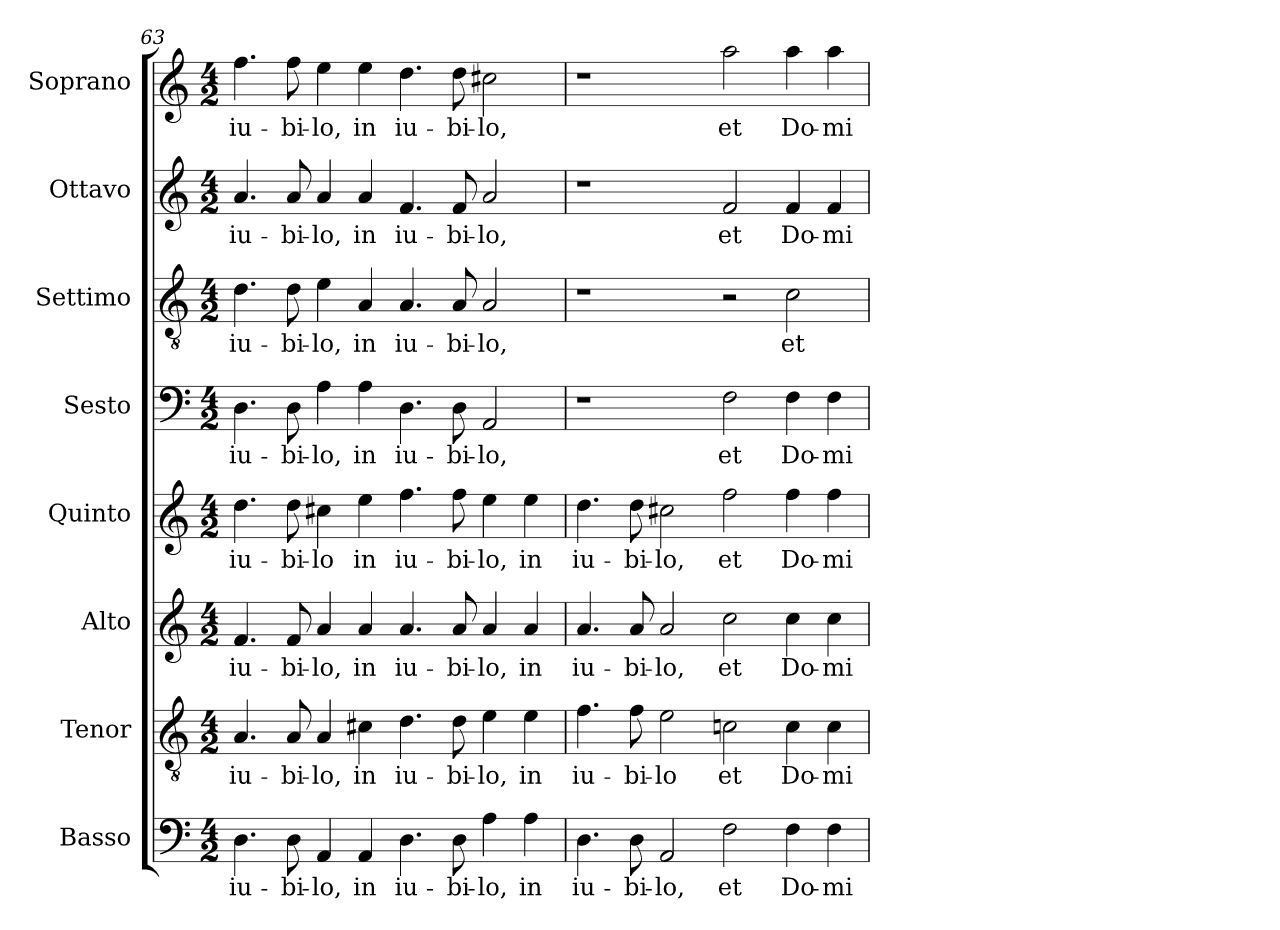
**kern	**text	**kern	**text	**kern	**text	**kern	**text	**kern	**text	**kern	**text	**kern	**text	**kern	**text
*part8	*part8	*part7	*part7	*part6	*part6	*part5	*part5	*part4	*part4	*part3	*part3	*part2	*part2	*part1	*part1
*staff8	*staff8	*staff7	*staff7	*staff6	*staff6	*staff5	*staff5	*staff4	*staff4	*staff3	*staff3	*staff2	*staff2	*staff1	*staff1
*I"Basso	*	*I"Tenor	*	*I"Alto	*	*I"Quinto	*	*I"Sesto	*	*I"Settimo	*	*I"Ottavo	*	*I"Soprano	*
*I'B.	*	*I'T.	*	*I'A.	*	*I'Q.	*	*I'Ss.	*	*I'St.	*	*I'Ot.	*	*I'S.	*
*clefF4	*	*clefGv2	*	*clefG2	*	*clefG2	*	*clefF4	*	*clefGv2	*	*clefG2	*	*clefG2	*
*	*	*ITrd7c12	*	*	*	*	*	*	*	*ITrd7c12	*	*	*	*	*
*k[]	*	*k[]	*	*k[]	*	*k[]	*	*k[]	*	*k[]	*	*k[]	*	*k[]	*
*C:	*	*C:	*	*C:	*	*C:	*	*C:	*	*C:	*	*C:	*	*C:	*
*M4/2	*	*M4/2	*	*M4/2	*	*M4/2	*	*M4/2	*	*M4/2	*	*M4/2	*	*M4/2	*
=63	=63	=63	=63	=63	=63	=63	=63	=63	=63	=63	=63	=63	=63	=63	=63
!	!LO:LY:b:color=#000000	!	!	!	!	!	!	!	!	!	!	!	!	!	!
!	!	!	!LO:LY:b:color=#000000	!	!	!	!	!	!	!	!	!	!	!	!
!	!	!	!	!	!LO:LY:b:color=#000000	!	!	!	!	!	!	!	!	!	!
!	!	!	!	!	!	!	!LO:LY:b:color=#000000	!	!	!	!	!	!	!	!
!	!	!	!	!	!	!	!	!	!LO:LY:b:color=#000000	!	!	!	!	!	!
!	!	!	!	!	!	!	!	!	!	!	!LO:LY:b:color=#000000	!	!	!	!
!	!	!	!	!	!	!	!	!	!	!	!	!	!LO:LY:b:color=#000000	!	!
!	!	!	!	!	!	!	!	!	!	!	!	!	!	!	!LO:LY:b:color=#000000
4.Di\	iu-	4.AAi/	iu-	4.fi/	iu-	4.ddi\	iu-	4.Di\	iu-	4.Di\	iu-	4.ai/	iu-	4.ffi\	iu-
!	!LO:LY:b:color=#000000	!	!	!	!	!	!	!	!	!	!	!	!	!	!
!	!	!	!LO:LY:b:color=#000000	!	!	!	!	!	!	!	!	!	!	!	!
!	!	!	!	!	!LO:LY:b:color=#000000	!	!	!	!	!	!	!	!	!	!
!	!	!	!	!	!	!	!LO:LY:b:color=#000000	!	!	!	!	!	!	!	!
!	!	!	!	!	!	!	!	!	!LO:LY:b:color=#000000	!	!	!	!	!	!
!	!	!	!	!	!	!	!	!	!	!	!LO:LY:b:color=#000000	!	!	!	!
!	!	!	!	!	!	!	!	!	!	!	!	!	!LO:LY:b:color=#000000	!	!
!	!	!	!	!	!	!	!	!	!	!	!	!	!	!	!LO:LY:b:color=#000000
8Di\	-bi-	8AAi/	-bi-	8fi/	-bi-	8ddi\	-bi-	8Di\	-bi-	8Di\	-bi-	8ai/	-bi-	8ffi\	-bi-
!	!LO:LY:b:color=#000000	!	!	!	!	!	!	!	!	!	!	!	!	!	!
!	!	!	!LO:LY:b:color=#000000	!	!	!	!	!	!	!	!	!	!	!	!
!	!	!	!	!	!LO:LY:b:color=#000000	!	!	!	!	!	!	!	!	!	!
!	!	!	!	!	!	!	!LO:LY:b:color=#000000	!	!	!	!	!	!	!	!
!	!	!	!	!	!	!	!	!	!LO:LY:b:color=#000000	!	!	!	!	!	!
!	!	!	!	!	!	!	!	!	!	!	!LO:LY:b:color=#000000	!	!	!	!
!	!	!	!	!	!	!	!	!	!	!	!	!	!LO:LY:b:color=#000000	!	!
!	!	!	!	!	!	!	!	!	!	!	!	!	!	!	!LO:LY:b:color=#000000
4AAi/	-lo,	4AAi/	-lo,	4ai/	-lo,	4cc#Xi\	-lo	4Ai\	-lo,	4Ei\	-lo,	4ai/	-lo,	4eei\	-lo,
!	!LO:LY:b:color=#000000	!	!	!	!	!	!	!	!	!	!	!	!	!	!
!	!	!	!LO:LY:b:color=#000000	!	!	!	!	!	!	!	!	!	!	!	!
!	!	!	!	!	!LO:LY:b:color=#000000	!	!	!	!	!	!	!	!	!	!
!	!	!	!	!	!	!	!LO:LY:b:color=#000000	!	!	!	!	!	!	!	!
!	!	!	!	!	!	!	!	!	!LO:LY:b:color=#000000	!	!	!	!	!	!
!	!	!	!	!	!	!	!	!	!	!	!LO:LY:b:color=#000000	!	!	!	!
!	!	!	!	!	!	!	!	!	!	!	!	!	!LO:LY:b:color=#000000	!	!
!	!	!	!	!	!	!	!	!	!	!	!	!	!	!	!LO:LY:b:color=#000000
4AAi/	in	4C#Xi\	in	4ai/	in	4eei\	in	4Ai\	in	4AAi/	in	4ai/	in	4eei\	in
!	!LO:LY:b:color=#000000	!	!	!	!	!	!	!	!	!	!	!	!	!	!
!	!	!	!LO:LY:b:color=#000000	!	!	!	!	!	!	!	!	!	!	!	!
!	!	!	!	!	!LO:LY:b:color=#000000	!	!	!	!	!	!	!	!	!	!
!	!	!	!	!	!	!	!LO:LY:b:color=#000000	!	!	!	!	!	!	!	!
!	!	!	!	!	!	!	!	!	!LO:LY:b:color=#000000	!	!	!	!	!	!
!	!	!	!	!	!	!	!	!	!	!	!LO:LY:b:color=#000000	!	!	!	!
!	!	!	!	!	!	!	!	!	!	!	!	!	!LO:LY:b:color=#000000	!	!
!	!	!	!	!	!	!	!	!	!	!	!	!	!	!	!LO:LY:b:color=#000000
4.Di\	iu-	4.Di\	iu-	4.ai/	iu-	4.ffi\	iu-	4.Di\	iu-	4.AAi/	iu-	4.fi/	iu-	4.ddi\	iu-
!	!LO:LY:b:color=#000000	!	!	!	!	!	!	!	!	!	!	!	!	!	!
!	!	!	!LO:LY:b:color=#000000	!	!	!	!	!	!	!	!	!	!	!	!
!	!	!	!	!	!LO:LY:b:color=#000000	!	!	!	!	!	!	!	!	!	!
!	!	!	!	!	!	!	!LO:LY:b:color=#000000	!	!	!	!	!	!	!	!
!	!	!	!	!	!	!	!	!	!LO:LY:b:color=#000000	!	!	!	!	!	!
!	!	!	!	!	!	!	!	!	!	!	!LO:LY:b:color=#000000	!	!	!	!
!	!	!	!	!	!	!	!	!	!	!	!	!	!LO:LY:b:color=#000000	!	!
!	!	!	!	!	!	!	!	!	!	!	!	!	!	!	!LO:LY:b:color=#000000
8Di\	-bi-	8Di\	-bi-	8ai/	-bi-	8ffi\	-bi-	8Di\	-bi-	8AAi/	-bi-	8fi/	-bi-	8ddi\	-bi-
!	!LO:LY:b:color=#000000	!	!	!	!	!	!	!	!	!	!	!	!	!	!
!	!	!	!LO:LY:b:color=#000000	!	!	!	!	!	!	!	!	!	!	!	!
!	!	!	!	!	!LO:LY:b:color=#000000	!	!	!	!	!	!	!	!	!	!
!	!	!	!	!	!	!	!LO:LY:b:color=#000000	!	!	!	!	!	!	!	!
!	!	!	!	!	!	!	!	!	!LO:LY:b:color=#000000	!	!	!	!	!	!
!	!	!	!	!	!	!	!	!	!	!	!LO:LY:b:color=#000000	!	!	!	!
!	!	!	!	!	!	!	!	!	!	!	!	!	!LO:LY:b:color=#000000	!	!
!	!	!	!	!	!	!	!	!	!	!	!	!	!	!	!LO:LY:b:color=#000000
4Ai\	-lo,	4Ei\	-lo,	4ai/	-lo,	4eei\	-lo,	2AAi/	-lo,	2AAi/	-lo,	2ai/	-lo,	2cc#Xi\	-lo,
!	!LO:LY:b:color=#000000	!	!	!	!	!	!	!	!	!	!	!	!	!	!
!	!	!	!LO:LY:b:color=#000000	!	!	!	!	!	!	!	!	!	!	!	!
!	!	!	!	!	!LO:LY:b:color=#000000	!	!	!	!	!	!	!	!	!	!
!	!	!	!	!	!	!	!LO:LY:b:color=#000000	!	!	!	!	!	!	!	!
4Ai\	in	4Ei\	in	4ai/	in	4eei\	in	.	.	.	.	.	.	.	.
=64	=64	=64	=64	=64	=64	=64	=64	=64	=64	=64	=64	=64	=64	=64	=64
!	!LO:LY:b:color=#000000	!	!	!	!	!	!	!	!	!	!	!	!	!	!
!	!	!	!LO:LY:b:color=#000000	!	!	!	!	!	!	!	!	!	!	!	!
!	!	!	!	!	!LO:LY:b:color=#000000	!	!	!	!	!	!	!	!	!	!
!	!	!	!	!	!	!	!LO:LY:b:color=#000000	!	!	!	!	!	!	!	!
4.Di\	iu-	4.Fi\	iu-	4.ai/	iu-	4.ddi\	iu-	1r	.	1r	.	1r	.	1r	.
!	!LO:LY:b:color=#000000	!	!	!	!	!	!	!	!	!	!	!	!	!	!
!	!	!	!LO:LY:b:color=#000000	!	!	!	!	!	!	!	!	!	!	!	!
!	!	!	!	!	!LO:LY:b:color=#000000	!	!	!	!	!	!	!	!	!	!
!	!	!	!	!	!	!	!LO:LY:b:color=#000000	!	!	!	!	!	!	!	!
8Di\	-bi-	8Fi\	-bi-	8ai/	-bi-	8ddi\	-bi-	.	.	.	.	.	.	.	.
!	!LO:LY:b:color=#000000	!	!	!	!	!	!	!	!	!	!	!	!	!	!
!	!	!	!LO:LY:b:color=#000000	!	!	!	!	!	!	!	!	!	!	!	!
!	!	!	!	!	!LO:LY:b:color=#000000	!	!	!	!	!	!	!	!	!	!
!	!	!	!	!	!	!	!LO:LY:b:color=#000000	!	!	!	!	!	!	!	!
2AAi/	-lo,	2Ei\	-lo	2ai/	-lo,	2cc#Xi\	-lo,	.	.	.	.	.	.	.	.
!	!LO:LY:b:color=#000000	!	!	!	!	!	!	!	!	!	!	!	!	!	!
!	!	!	!LO:LY:b:color=#000000	!	!	!	!	!	!	!	!	!	!	!	!
!	!	!	!	!	!LO:LY:b:color=#000000	!	!	!	!	!	!	!	!	!	!
!	!	!	!	!	!	!	!LO:LY:b:color=#000000	!	!	!	!	!	!	!	!
!	!	!	!	!	!	!	!	!	!LO:LY:b:color=#000000	!	!	!	!	!	!
!	!	!	!	!	!	!	!	!	!	!	!	!	!LO:LY:b:color=#000000	!	!
!	!	!	!	!	!	!	!	!	!	!	!	!	!	!	!LO:LY:b:color=#000000
2Fi\	et	2Cni\	et	2cci\	et	2ffi\	et	2Fi\	et	2r	.	2fi/	et	2aai\	et
!	!LO:LY:b:color=#000000	!	!	!	!	!	!	!	!	!	!	!	!	!	!
!	!	!	!LO:LY:b:color=#000000	!	!	!	!	!	!	!	!	!	!	!	!
!	!	!	!	!	!LO:LY:b:color=#000000	!	!	!	!	!	!	!	!	!	!
!	!	!	!	!	!	!	!LO:LY:b:color=#000000	!	!	!	!	!	!	!	!
!	!	!	!	!	!	!	!	!	!LO:LY:b:color=#000000	!	!	!	!	!	!
!	!	!	!	!	!	!	!	!	!	!	!LO:LY:b:color=#000000	!	!	!	!
!	!	!	!	!	!	!	!	!	!	!	!	!	!LO:LY:b:color=#000000	!	!
!	!	!	!	!	!	!	!	!	!	!	!	!	!	!	!LO:LY:b:color=#000000
4Fi\	Do-	4Ci\	Do-	4cci\	Do-	4ffi\	Do-	4Fi\	Do-	2Ci\	et	4fi/	Do-	4aai\	Do-
!	!LO:LY:b:color=#000000	!	!	!	!	!	!	!	!	!	!	!	!	!	!
!	!	!	!LO:LY:b:color=#000000	!	!	!	!	!	!	!	!	!	!	!	!
!	!	!	!	!	!LO:LY:b:color=#000000	!	!	!	!	!	!	!	!	!	!
!	!	!	!	!	!	!	!LO:LY:b:color=#000000	!	!	!	!	!	!	!	!
!	!	!	!	!	!	!	!	!	!LO:LY:b:color=#000000	!	!	!	!	!	!
!	!	!	!	!	!	!	!	!	!	!	!	!	!LO:LY:b:color=#000000	!	!
!	!	!	!	!	!	!	!	!	!	!	!	!	!	!	!LO:LY:b:color=#000000
4Fi\	-mi-	4Ci\	-mi-	4cci\	-mi-	4ffi\	-mi-	4Fi\	-mi-	.	.	4fi/	-mi-	4aai\	-mi-
=	=	=	=	=	=	=	=	=	=	=	=	=	=	=	=
*-	*-	*-	*-	*-	*-	*-	*-	*-	*-	*-	*-	*-	*-	*-	*-
